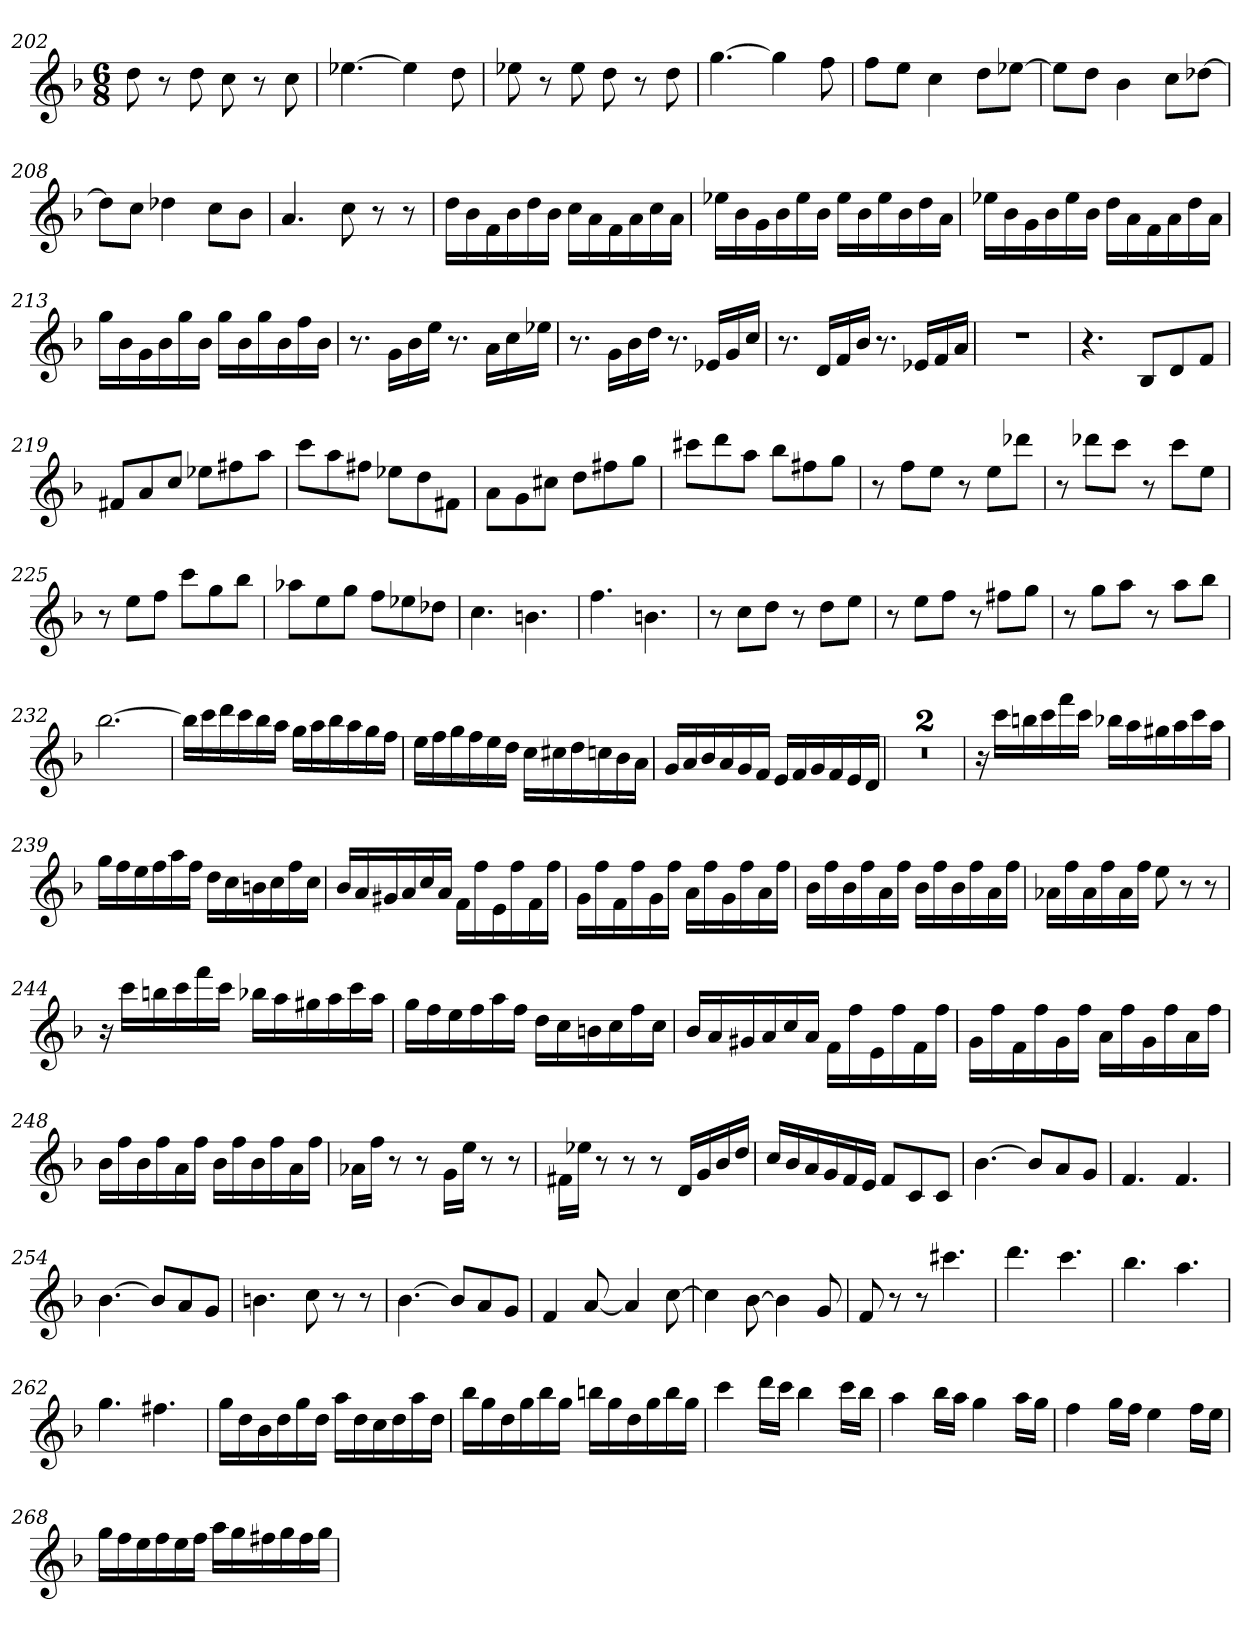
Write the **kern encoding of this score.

**kern
*part1
*staff1
*clefG2
*k[b-]
*F:
*M6/8
=202
8dd
8r
8dd
8cc
8r
8cc
=203
[4.ee-X
4ee-]
8dd
=204
8ee-X
8r
8ee-
8dd
8r
8dd
=205
[4.gg
4gg]
8ff
=206
8ff\L
8ee\J
4cc
8dd\L
[8ee-X\J
=207
8ee-\L]
8dd\J
4b-
8cc\L
[8dd-X\J
=208
8dd-\L]
8cc\J
4dd-X
8cc\L
8b-\J
=209
4.a
8cc
8r
8r
=210
16dd\LL
16b-\
16f\
16b-\
16dd\
16b-\JJ
16cc\LL
16a\
16f\
16a\
16cc\
16a\JJ
=211
16ee-X\LL
16b-\
16g\
16b-\
16ee-\
16b-\JJ
16ee-\LL
16b-\
16ee-\
16b-\
16dd\
16a\JJ
=212
16ee-X\LL
16b-\
16g\
16b-\
16ee-\
16b-\JJ
16dd\LL
16a\
16f\
16a\
16dd\
16a\JJ
=213
16gg\LL
16b-\
16g\
16b-\
16gg\
16b-\JJ
16gg\LL
16b-\
16gg\
16b-\
16ff\
16b-\JJ
=214
8.r
16g\LL
16b-\
16ee\JJ
8.r
16a\LL
16cc\
16ee-X\JJ
=215
8.r
16g\LL
16b-\
16dd\JJ
8.r
16e-X/LL
16g/
16cc/JJ
=216
8.r
16d/LL
16f/
16b-/JJ
8.r
16e-X/LL
16f/
16a/JJ
=217
2.r
=218
4.r
8B-/L
8d/
8f/J
=219
8f#X/L
8a/
8cc/J
8ee-X\L
8ff#X\
8aa\J
=220
8ccc\L
8aa\
8ff#X\J
8ee-X\L
8dd\
8f#X\J
=221
8a\L
8g\
8cc#X\J
8dd\L
8ff#X\
8gg\J
=222
8ccc#X\L
8ddd\
8aa\J
8bb-\L
8ff#X\
8gg\J
=223
8r
8ff\L
8ee\J
8r
8ee\L
8ddd-X\J
=224
8r
8ddd-X\L
8ccc\J
8r
8ccc\L
8ee\J
=225
8r
8ee\L
8ff\J
8ccc\L
8gg\
8bb-\J
=226
8aa-X\L
8ee\
8gg\J
8ff\L
8ee-X\
8dd-X\J
=227
4.cc
4.bn
=228
4.ff
4.bn
=229
8r
8cc\L
8dd\J
8r
8dd\L
8ee\J
=230
8r
8ee\L
8ff\J
8r
8ff#X\L
8gg\J
=231
8r
8gg\L
8aa\J
8r
8aa\L
8bb-\J
=232
[2.bb-
=233
16bb-\LL]
16ccc\
16ddd\
16ccc\
16bb-\
16aa\JJ
16gg\LL
16aa\
16bb-\
16aa\
16gg\
16ff\JJ
=234
16ee\LL
16ff\
16gg\
16ff\
16ee\
16dd\JJ
16cc\LL
16cc#X\
16dd\
16ccn\
16b-\
16a\JJ
=235
16g/LL
16a/
16b-/
16a/
16g/
16f/JJ
16e/LL
16f/
16g/
16f/
16e/
16d/JJ
=236
2.r
=237
2.r
=238
16r
16ccc\LL
16bbn\
16ccc\
16fff\
16ccc\JJ
16bb-X\LL
16aa\
16gg#X\
16aa\
16ccc\
16aa\JJ
=239
16gg\LL
16ff\
16ee\
16ff\
16aa\
16ff\JJ
16dd\LL
16cc\
16bn\
16cc\
16ff\
16cc\JJ
=240
16b-/LL
16a/
16g#X/
16a/
16cc/
16a/JJ
16f\LL
16ff\
16e\
16ff\
16f\
16ff\JJ
=241
16g\LL
16ff\
16f\
16ff\
16g\
16ff\JJ
16a\LL
16ff\
16g\
16ff\
16a\
16ff\JJ
=242
16b-\LL
16ff\
16b-\
16ff\
16a\
16ff\JJ
16b-\LL
16ff\
16b-\
16ff\
16a\
16ff\JJ
=243
16a-X\LL
16ff\
16a-\
16ff\
16a-\
16ff\JJ
8ee
8r
8r
=244
16r
16ccc\LL
16bbn\
16ccc\
16fff\
16ccc\JJ
16bb-X\LL
16aa\
16gg#X\
16aa\
16ccc\
16aa\JJ
=245
16gg\LL
16ff\
16ee\
16ff\
16aa\
16ff\JJ
16dd\LL
16cc\
16bn\
16cc\
16ff\
16cc\JJ
=246
16b-/LL
16a/
16g#X/
16a/
16cc/
16a/JJ
16f\LL
16ff\
16e\
16ff\
16f\
16ff\JJ
=247
16g\LL
16ff\
16f\
16ff\
16g\
16ff\JJ
16a\LL
16ff\
16g\
16ff\
16a\
16ff\JJ
=248
16b-\LL
16ff\
16b-\
16ff\
16a\
16ff\JJ
16b-\LL
16ff\
16b-\
16ff\
16a\
16ff\JJ
=249
16a-X\LL
16ff\JJ
8r
8r
16g\LL
16ee\JJ
8r
8r
=250
16f#X\LL
16ee-X\JJ
8r
8r
8r
16d/LL
16g/
16b-/
16dd/JJ
=251
16cc/LL
16b-/
16a/
16g/
16f/
16e/JJ
8f/L
8c/
8c/J
=252
[4.b-
8b-/L]
8a/
8g/J
=253
4.f
4.f
=254
[4.b-
8b-/L]
8a/
8g/J
=255
4.bn
8cc
8r
8r
=256
[4.b-
8b-/L]
8a/
8g/J
=257
4f
[8a
4a]
[8cc
=258
4cc]
[8b-
4b-]
8g
=259
8f
8r
8r
4.ccc#X
=260
4.ddd
4.ccc
=261
4.bb-
4.aa
=262
4.gg
4.ff#X
=263
16gg\LL
16dd\
16b-\
16dd\
16gg\
16dd\JJ
16aa\LL
16dd\
16cc\
16dd\
16aa\
16dd\JJ
=264
16bb-\LL
16gg\
16dd\
16gg\
16bb-\
16gg\JJ
16bbn\LL
16gg\
16dd\
16gg\
16bb\
16gg\JJ
=265
4ccc
16ddd\LL
16ccc\JJ
4bb-
16ccc\LL
16bb-\JJ
=266
4aa
16bb-\LL
16aa\JJ
4gg
16aa\LL
16gg\JJ
=267
4ff
16gg\LL
16ff\JJ
4ee
16ff\LL
16ee\JJ
=268
16gg\LL
16ff\
16ee\
16ff\
16ee\
16ff\JJ
16aa\LL
16gg\
16ff#X\
16gg\
16ff#\
16gg\JJ
=
*-
